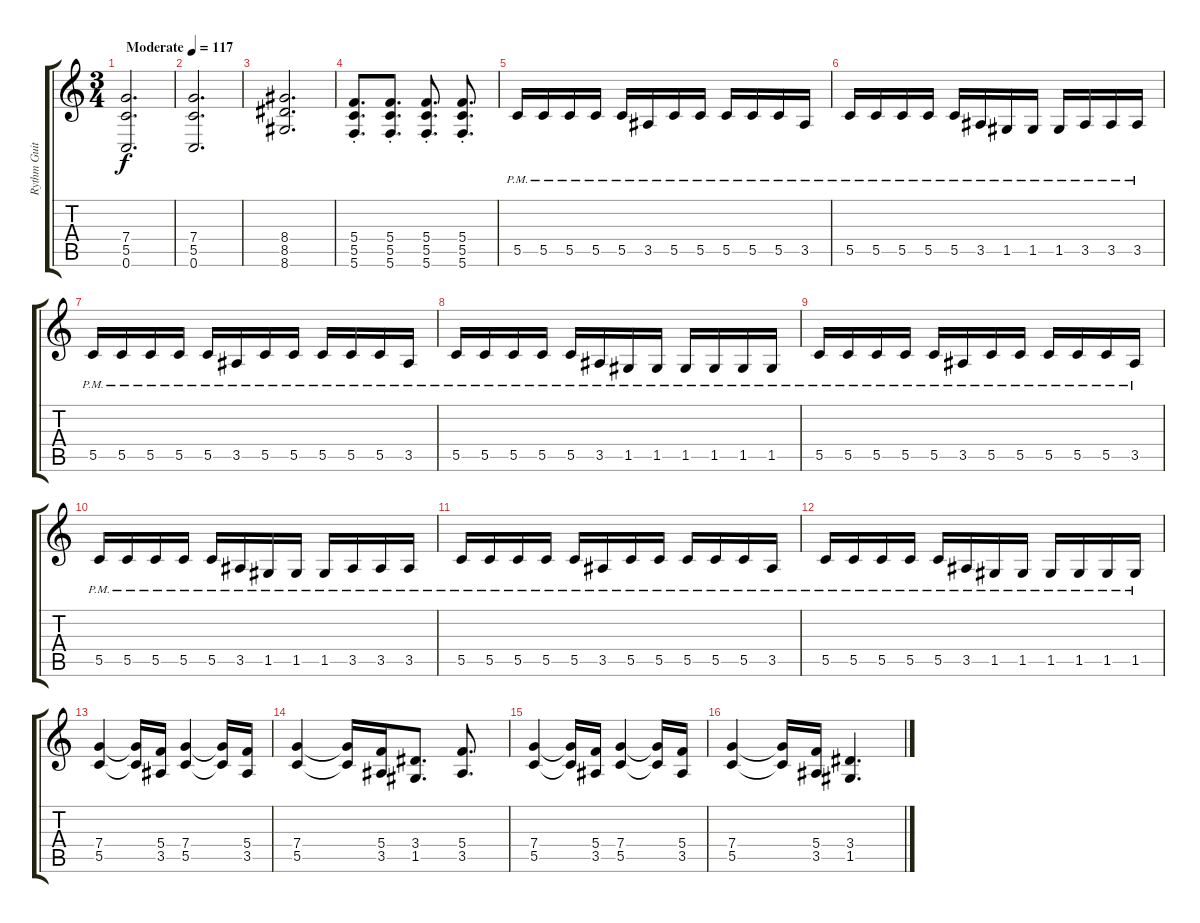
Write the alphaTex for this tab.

\track ("Rythm Guitar" "Rythm Guit") {instrument distortionguitar}
\staff {score tabs}
\tuning (D4 A3 F3 C3 G2 C2) {hide}
\ts (3 4)
\tempo (117 "Moderate")
\clef g2
\ks c
(7.4 5.5 0.6).2{d dy f instrument distortionguitar} |
(7.4 5.5 0.6).2{d} |
(8.4 8.5 8.6).2{d} |
(5.4{st} 5.5{st} 5.6{st}).8{d} (5.4{st} 5.5{st} 5.6{st}).8{d} (5.4{st} 5.5{st} 5.6{st}).8{d} (5.4{st} 5.5{st} 5.6{st}).8{d} |
5.5{pm}.16 5.5{pm}.16 5.5{pm}.16 5.5{pm}.16 5.5{pm}.16 3.5{pm}.16 5.5{pm}.16 5.5{pm}.16 5.5{pm}.16 5.5{pm}.16 5.5{pm}.16 3.5{pm}.16 |
5.5{pm}.16 5.5{pm}.16 5.5{pm}.16 5.5{pm}.16 5.5{pm}.16 3.5{pm}.16 1.5{pm}.16 1.5{pm}.16 1.5{pm}.16 3.5{pm}.16 3.5{pm}.16 3.5{pm}.16 |
5.5{pm}.16 5.5{pm}.16 5.5{pm}.16 5.5{pm}.16 5.5{pm}.16 3.5{pm}.16 5.5{pm}.16 5.5{pm}.16 5.5{pm}.16 5.5{pm}.16 5.5{pm}.16 3.5{pm}.16 |
5.5{pm}.16 5.5{pm}.16 5.5{pm}.16 5.5{pm}.16 5.5{pm}.16 3.5{pm}.16 1.5{pm}.16 1.5{pm}.16 1.5{pm}.16 1.5{pm}.16 1.5{pm}.16 1.5{pm}.16 |
5.5{pm}.16 5.5{pm}.16 5.5{pm}.16 5.5{pm}.16 5.5{pm}.16 3.5{pm}.16 5.5{pm}.16 5.5{pm}.16 5.5{pm}.16 5.5{pm}.16 5.5{pm}.16 3.5{pm}.16 |
5.5{pm}.16 5.5{pm}.16 5.5{pm}.16 5.5{pm}.16 5.5{pm}.16 3.5{pm}.16 1.5{pm}.16 1.5{pm}.16 1.5{pm}.16 3.5{pm}.16 3.5{pm}.16 3.5{pm}.16 |
5.5{pm}.16 5.5{pm}.16 5.5{pm}.16 5.5{pm}.16 5.5{pm}.16 3.5{pm}.16 5.5{pm}.16 5.5{pm}.16 5.5{pm}.16 5.5{pm}.16 5.5{pm}.16 3.5{pm}.16 |
5.5{pm}.16 5.5{pm}.16 5.5{pm}.16 5.5{pm}.16 5.5{pm}.16 3.5{pm}.16 1.5{pm}.16 1.5{pm}.16 1.5{pm}.16 1.5{pm}.16 1.5{pm}.16 1.5{pm}.16 |
(7.4 5.5).4 (7.4{t} 5.5{t}).16 (5.4 3.5).16 (7.4 5.5).4 (7.4{t} 5.5{t}).16 (5.4 3.5).16 |
(7.4 5.5).4 (7.4{t} 5.5{t}).16 (5.4 3.5).16 (3.4 1.5).8{d} (5.4 3.5).8{d} |
(7.4 5.5).4 (7.4{t} 5.5{t}).16 (5.4 3.5).16 (7.4 5.5).4 (7.4{t} 5.5{t}).16 (5.4 3.5).16 |
(7.4 5.5).4 (7.4{t} 5.5{t}).16 (5.4 3.5).16 (3.4 1.5).4{d}
